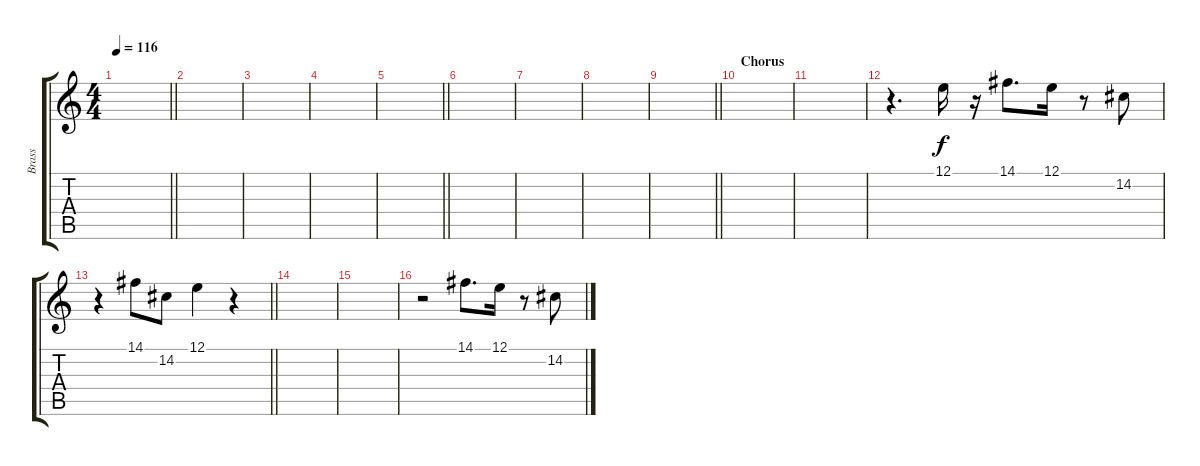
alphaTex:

\track ("Brass" "Brass") {instrument brasssection}
\staff {score tabs}
\tuning (E4 B3 G3 D3 A2 E2) {hide}
\ts (4 4)
\tempo 116
\clef g2
\barLineRight lightlight
\ks c
|
|
|
|
\barLineRight lightlight
|
|
|
|
\barLineRight lightlight
|
\section ("" "Chorus")
|
|
r.4{d} 12.1.16 r.16 14.1.8{d} 12.1.16 r.8 14.2.8 |
\barLineRight lightlight
r.4 14.1.8 14.2.8 12.1.4 r.4 |
|
|
r.2 14.1.8{d} 12.1.16 r.8 14.2.8
